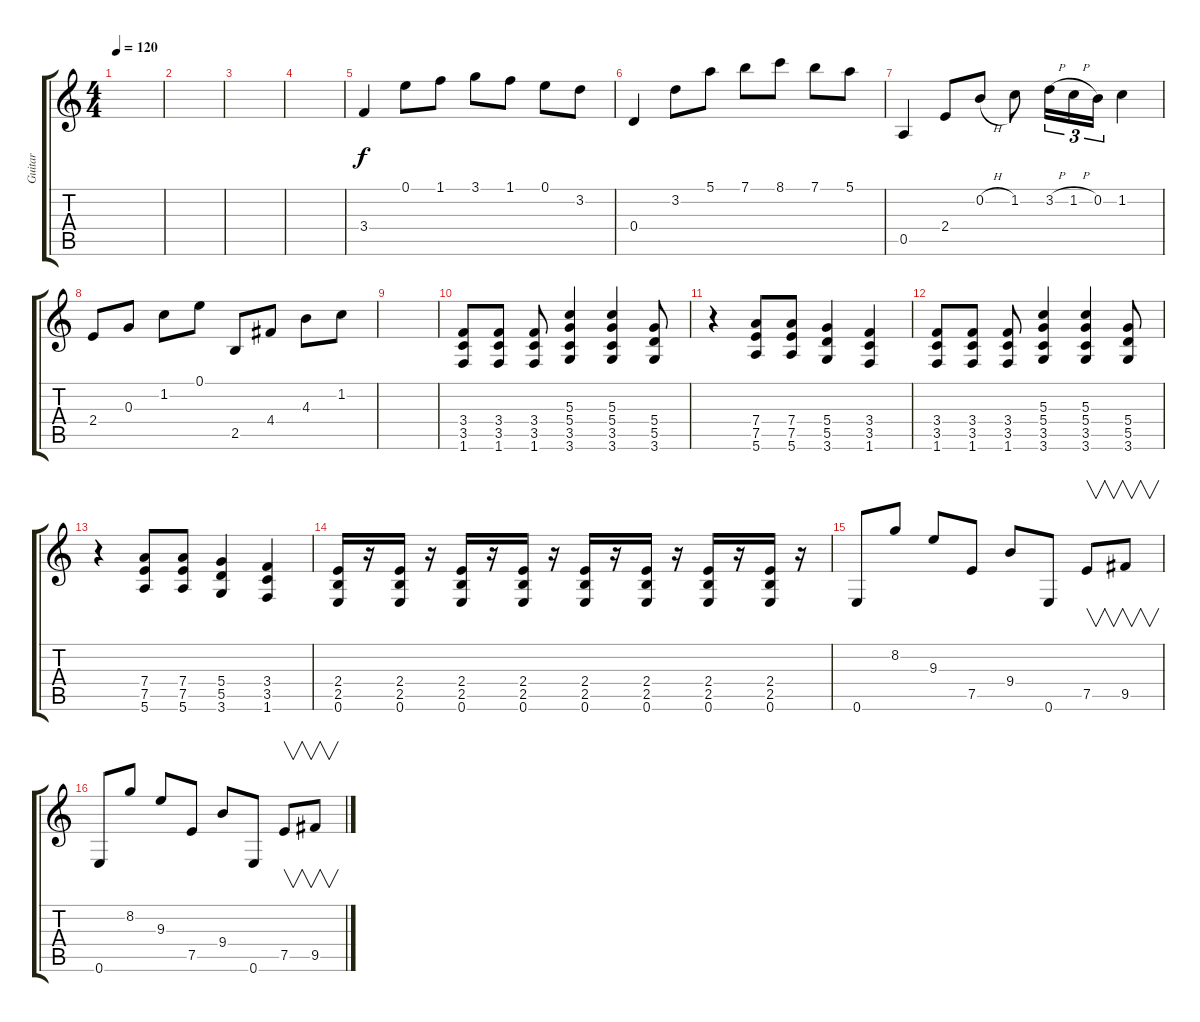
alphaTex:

\track ("Guitar" "Guitar") {instrument electricguitarclean}
\staff {score tabs}
\tuning (E4 B3 G3 D3 A2 E2) {hide}
\ts (4 4)
\tempo 120
\clef g2
\ks c
|
|
|
|
3.4.4 0.1.8 1.1.8 3.1.8 1.1.8 0.1.8 3.2.8 |
0.4.4 3.2.8 5.1.8 7.1.8 8.1.8 7.1.8 5.1.8 |
0.5.4 2.4.8 0.2{h}.8 1.2.8 3.2{h}.16{tu (3 2)} 1.2{h}.16{tu (3 2)} 0.2.16{tu (3 2)} 1.2.4 |
2.4.8 0.3.8 1.2.8 0.1.8 2.5.8 4.4.8 4.3.8 1.2.8 |
|
(3.4 3.5 1.6).8{instrument overdrivenguitar} (3.4 3.5 1.6).8 (3.4 3.5 1.6).8 (5.3 5.4 3.5 3.6).4 (5.3 5.4 3.5 3.6).4 (5.4 5.5 3.6).8 |
r.4 (7.4 7.5 5.6).8 (7.4 7.5 5.6).8 (5.4 5.5 3.6).4 (3.4 3.5 1.6).4 |
(3.4 3.5 1.6).8 (3.4 3.5 1.6).8 (3.4 3.5 1.6).8 (5.3 5.4 3.5 3.6).4 (5.3 5.4 3.5 3.6).4 (5.4 5.5 3.6).8 |
r.4 (7.4 7.5 5.6).8 (7.4 7.5 5.6).8 (5.4 5.5 3.6).4 (3.4 3.5 1.6).4 |
(2.4 2.5 0.6).16 r.16 (2.4 2.5 0.6).16 r.16 (2.4 2.5 0.6).16 r.16 (2.4 2.5 0.6).16 r.16 (2.4 2.5 0.6).16 r.16 (2.4 2.5 0.6).16 r.16 (2.4 2.5 0.6).16 r.16 (2.4 2.5 0.6).16 r.16 |
0.6.8 8.2.8 9.3.8 7.5.8 9.4.8 0.6.8 7.5.8{v} 9.5.8{v} |
0.6.8 8.2.8 9.3.8 7.5.8 9.4.8 0.6.8 7.5.8{v} 9.5.8{v}
